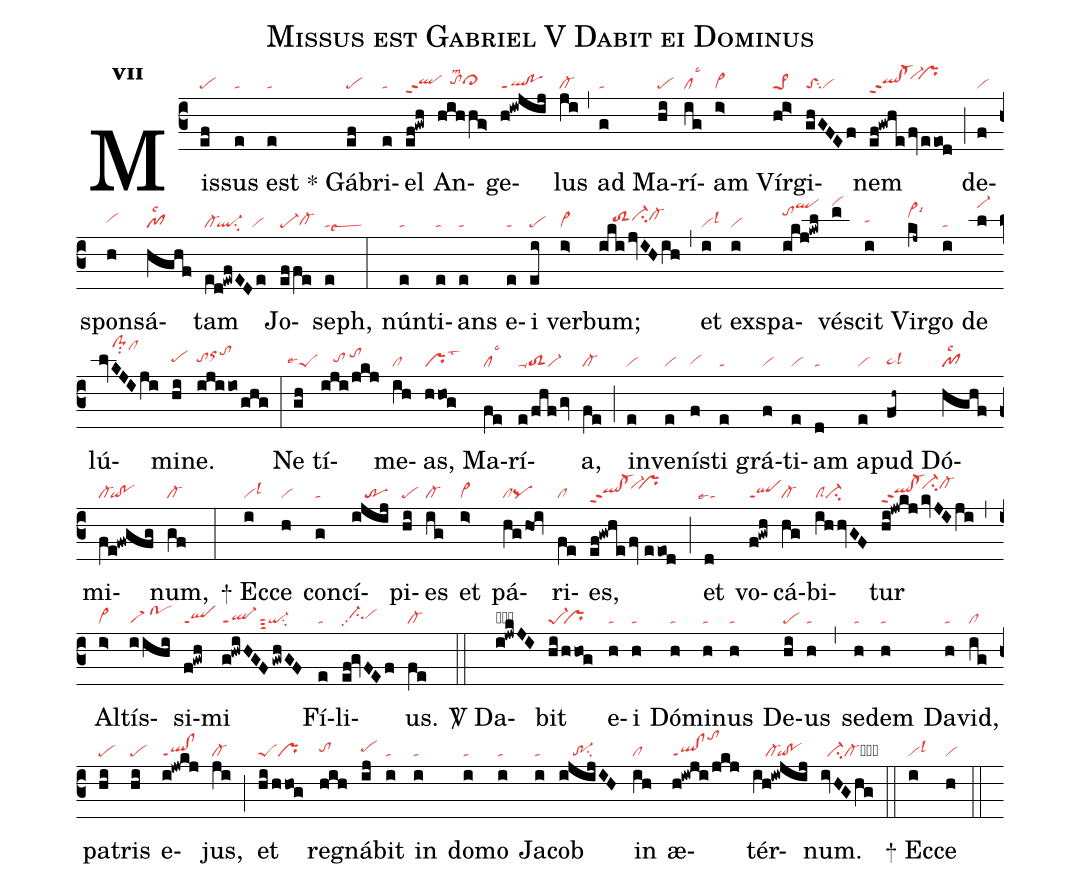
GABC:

name:Missus est Gabriel V Dabit ei Dominus;
office-part:re;
mode:7;
nabc-lines:1;
%%
initial-style: 1;
name: Missus est Gabriel;
mode: 7;
office-part: Responsorium;
annotation: Resp.;
annotation: vii;
nabc-lines: 1;
%%
(c3) Mis(ef|pe)sus(e|ta) est(e|ta) <sp>*</sp> Gá(ef|pe)bri(e|ta)el(ef!gwh|qlhhppt2) An(hihhg>|////tohhlsm2cl>hh)ge(h!iwjij|ql!poppt1)lus(ji|cl-) (,) ad(g|ta) Ma(hi|pe)rí(ig|cllsc3)am(i>|vi>) Vír(hi>|pe>1)gi(ghGFEf|toSsu2vi)nem(ef!gwhe/fveeod|qlhh!cl-hhppt2`vi-hj``prhj) (;) de(f|vi)spon(h|vihh)sá(hghf|pf1lsc2)tam(ed!ewfEDe|cl-`ql-su2vi) Jo(effe|pe-cl-hg)seph,(e|talsew9) (:) nún(e|ta)ti(e|ta)ans(e|ta) e(e|ta)i(ei|pe) ver(i>|vi>)bum;(iki/jvIHih|////toS2hhci-hicl-hi) (,) et(i|vilsl3) ex(i|vi)spa(ikj!kwl|tohkqlhn)vé(m|vihp)scit(i|tahh) Vir(kj~|vi>hjlsi6)go(i|ta) de(l|vi-hn) lú(lvKJIji|////clS-hnsu2clhm)mi(hi|pehh)ne.(ijiio/ghg|tohhorhjtohk) (:) Ne(gh|``peSlse4) tí(iji/jkj|////tohh/tohj)me(ih|cl)as,(hhog|prlst3) Ma(fe|cllsc3)rí(e/fhf/gv|ta-toS2vi-)a,(fe|cl-) (;) in(e|vi)ve(e|vi)nís(f|vihg)ti(e|ta) grá(f|vi)ti(e|vi)am(d|ta) a(e|vi)pud(fh~|ta>hglsl3) Dó(hghf|pf1lsc2)mi(fe!fwgfg|cl-`qi!po)num,(gf|cl-) (:)
<sp>+</sp> Ec(i|vilsl3)ce(h|vi) con(g|ta)cí(ijij|////tr)pi(hi|pe)es(ig|cl-) et(i>|vi>) pá(hghoi|clpq)ri(fe|cl)es,(ef!gwhe/fv//eeod|qlhh!cl-hhppt2`vi-hj``prhj) (;) et(d|``talse4) vo(f!gwh|qlppt1)cá(hg|cl-)bi(ihhvGF|clSci-)tur(hi!jwkj/kvJIji|qlhh!cl-hhppt2`ci-hjcl-hj) (,) Al(i>|vi>)tís(iihi|trM)si(f!gwh|qlppt1)mi(g!hwiHGF/gwhGF|ql-ppt1sut3qi-su2) Fí(e|ta)li(ef!gvFEf|//ci-hhpp2vihh)us.(fe|cl-) (::)

<sp>V/</sp> Da(i!jwkJI|obql-hjppt1su2)bit(hi/hhog|pe-1``pr) e(h|ta)i(h|ta) Dó(h|ta)mi(h|ta)nus(h|ta) De(hi|pe)us(h|ta) (,) se(h|ta)dem(h|ta) Da(h|ta)vid,(ig|cl) pa(hi|pe)tris(hi|pe) e(i!jwkj|ql!clppt1)jus,(ji|cl-) (;) et(hi/hhog|peSpr) re(hih|tohh)gná(ij|pehh)bit(i|ta) in(i|ta) do(i|ta)mo(i|ta) Ja(i|ta)cob(ijijIH|////tr-1su2) in(ih|cl) æ(h!iwji/jkj|ql!clppt1tohm)tér(ih!iwjij|////cl-`qi!po)num.(ivHGhg|//ci-cl-cb) (::)
<sp>+</sp> Ec(i|vilsl3)ce(h|vi) (::)
